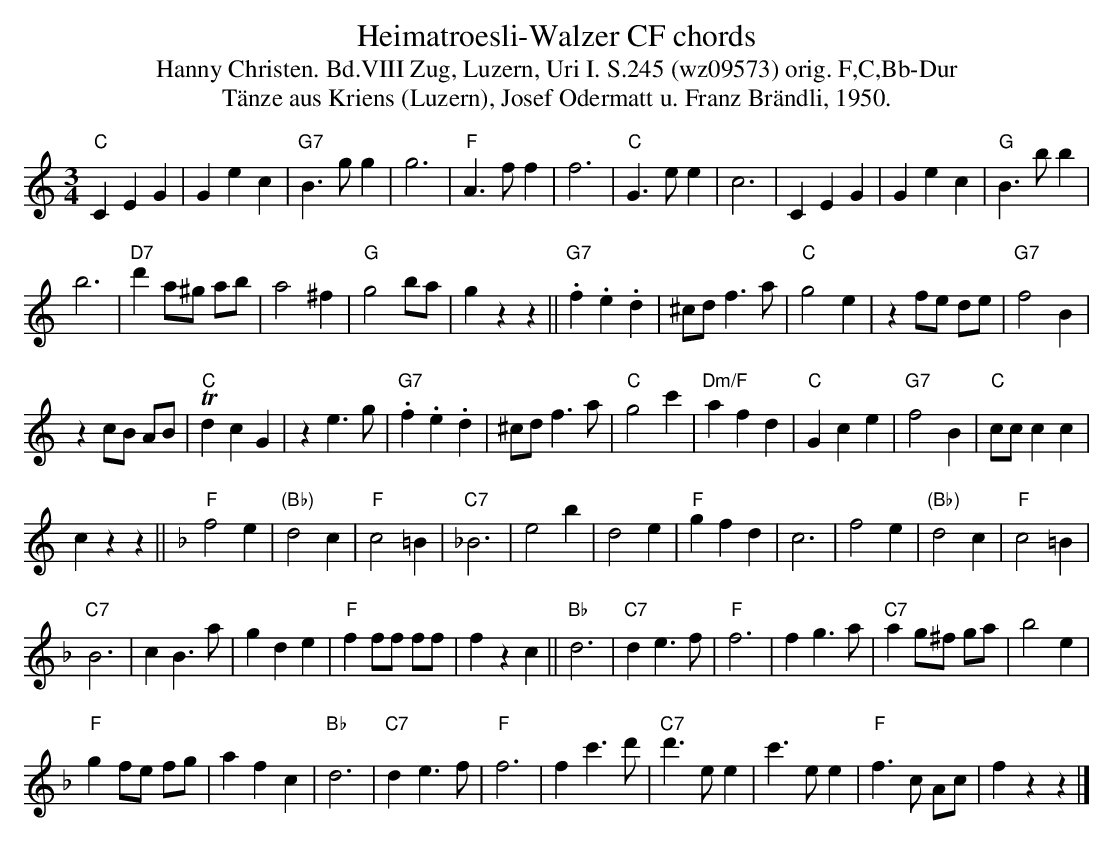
X:1
T: Heimatroesli-Walzer CF chords
T:Hanny Christen. Bd.VIII Zug, Luzern, Uri I. S.245 (wz09573) orig. F,C,Bb-Dur
T: T\"anze aus Kriens (Luzern), Josef Odermatt u. Franz Brändli, 1950.
M:3/4
L:1/4
K:C %%MIDI gchordon
"C"CEG | Gec | "G7"B>gg | g3 | "F"A>ff | f3 | "C"G>ee | c3 | CEG | Gec | "G"B>bb |
b3 | "D7"d' a/^g/ a/b/ | a2^f | "G"g2b/a/ | gzz || "G7".f.e.d | ^c/d/ f>a | "C"g2e | z f/e/ d/e/ | "G7"f2B |
z c/B/ A/B/ | "C"TdcG | ze>g | "G7".f.e.d | ^c/d/ f>a | "C"g2c' | "Dm/F"afd | "C"Gce | "G7"f2B | "C"c/c/ cc |
czz || [K:F] "F"f2e | "(Bb)"d2c | "F"c2=B | "C7"_B3 | e2b | d2e | "F"gfd | c3 | f2e | "(Bb)"d2c | "F"c2=B |
"C7"B3 | cB>a | gde | "F"f f/f/ f/f/ | fzc || "Bb"d3 | "C7"de>f | "F"f3 | fg>a | "C7"a g/^f/ g/a/ | b2e |
"F"g f/e/ f/g/ | afc | "Bb"d3 | "C7"de>f | "F"f3 | fc'>d' | "C7"d'>ee | c'>ee | "F"f>c A/c/ | fzz |]
